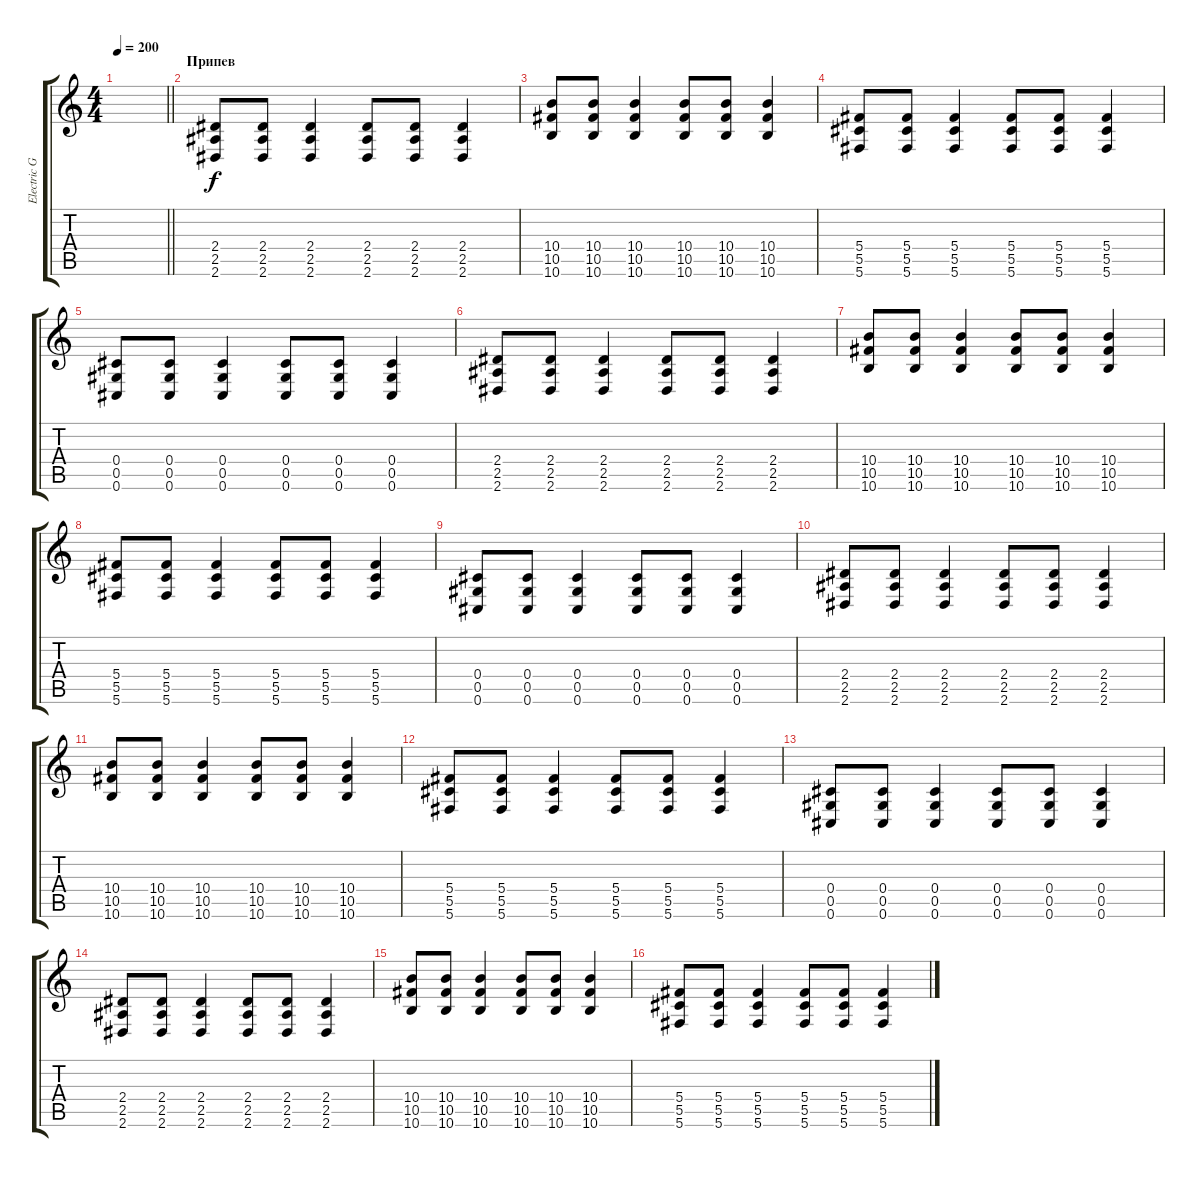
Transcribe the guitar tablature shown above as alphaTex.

\track ("Electric Guitar" "Electric G") {instrument distortionguitar}
\staff {score tabs}
\tuning (Eb4 Bb3 Gb3 Db3 Ab2 Db2) {hide}
\ts (4 4)
\tempo 200
\clef g2
\barLineRight lightlight
\ks c
|
\section ("" "Припев")
(2.4 2.5 2.6).8{volume 14} (2.4 2.5 2.6).8 (2.4 2.5 2.6).4 (2.4 2.5 2.6).8 (2.4 2.5 2.6).8 (2.4 2.5 2.6).4 |
(10.4 10.5 10.6).8 (10.4 10.5 10.6).8 (10.4 10.5 10.6).4 (10.4 10.5 10.6).8 (10.4 10.5 10.6).8 (10.4 10.5 10.6).4 |
(5.4 5.5 5.6).8 (5.4 5.5 5.6).8 (5.4 5.5 5.6).4 (5.4 5.5 5.6).8 (5.4 5.5 5.6).8 (5.4 5.5 5.6).4 |
(0.4 0.5 0.6).8 (0.4 0.5 0.6).8 (0.4 0.5 0.6).4 (0.4 0.5 0.6).8 (0.4 0.5 0.6).8 (0.4 0.5 0.6).4 |
(2.4 2.5 2.6).8 (2.4 2.5 2.6).8 (2.4 2.5 2.6).4 (2.4 2.5 2.6).8 (2.4 2.5 2.6).8 (2.4 2.5 2.6).4 |
(10.4 10.5 10.6).8 (10.4 10.5 10.6).8 (10.4 10.5 10.6).4 (10.4 10.5 10.6).8 (10.4 10.5 10.6).8 (10.4 10.5 10.6).4 |
(5.4 5.5 5.6).8 (5.4 5.5 5.6).8 (5.4 5.5 5.6).4 (5.4 5.5 5.6).8 (5.4 5.5 5.6).8 (5.4 5.5 5.6).4 |
(0.4 0.5 0.6).8 (0.4 0.5 0.6).8 (0.4 0.5 0.6).4 (0.4 0.5 0.6).8 (0.4 0.5 0.6).8 (0.4 0.5 0.6).4 |
(2.4 2.5 2.6).8 (2.4 2.5 2.6).8 (2.4 2.5 2.6).4 (2.4 2.5 2.6).8 (2.4 2.5 2.6).8 (2.4 2.5 2.6).4 |
(10.4 10.5 10.6).8 (10.4 10.5 10.6).8 (10.4 10.5 10.6).4 (10.4 10.5 10.6).8 (10.4 10.5 10.6).8 (10.4 10.5 10.6).4 |
(5.4 5.5 5.6).8 (5.4 5.5 5.6).8 (5.4 5.5 5.6).4 (5.4 5.5 5.6).8 (5.4 5.5 5.6).8 (5.4 5.5 5.6).4 |
(0.4 0.5 0.6).8 (0.4 0.5 0.6).8 (0.4 0.5 0.6).4 (0.4 0.5 0.6).8 (0.4 0.5 0.6).8 (0.4 0.5 0.6).4 |
(2.4 2.5 2.6).8 (2.4 2.5 2.6).8 (2.4 2.5 2.6).4 (2.4 2.5 2.6).8 (2.4 2.5 2.6).8 (2.4 2.5 2.6).4 |
(10.4 10.5 10.6).8 (10.4 10.5 10.6).8 (10.4 10.5 10.6).4 (10.4 10.5 10.6).8 (10.4 10.5 10.6).8 (10.4 10.5 10.6).4 |
(5.4 5.5 5.6).8 (5.4 5.5 5.6).8 (5.4 5.5 5.6).4 (5.4 5.5 5.6).8 (5.4 5.5 5.6).8 (5.4 5.5 5.6).4
